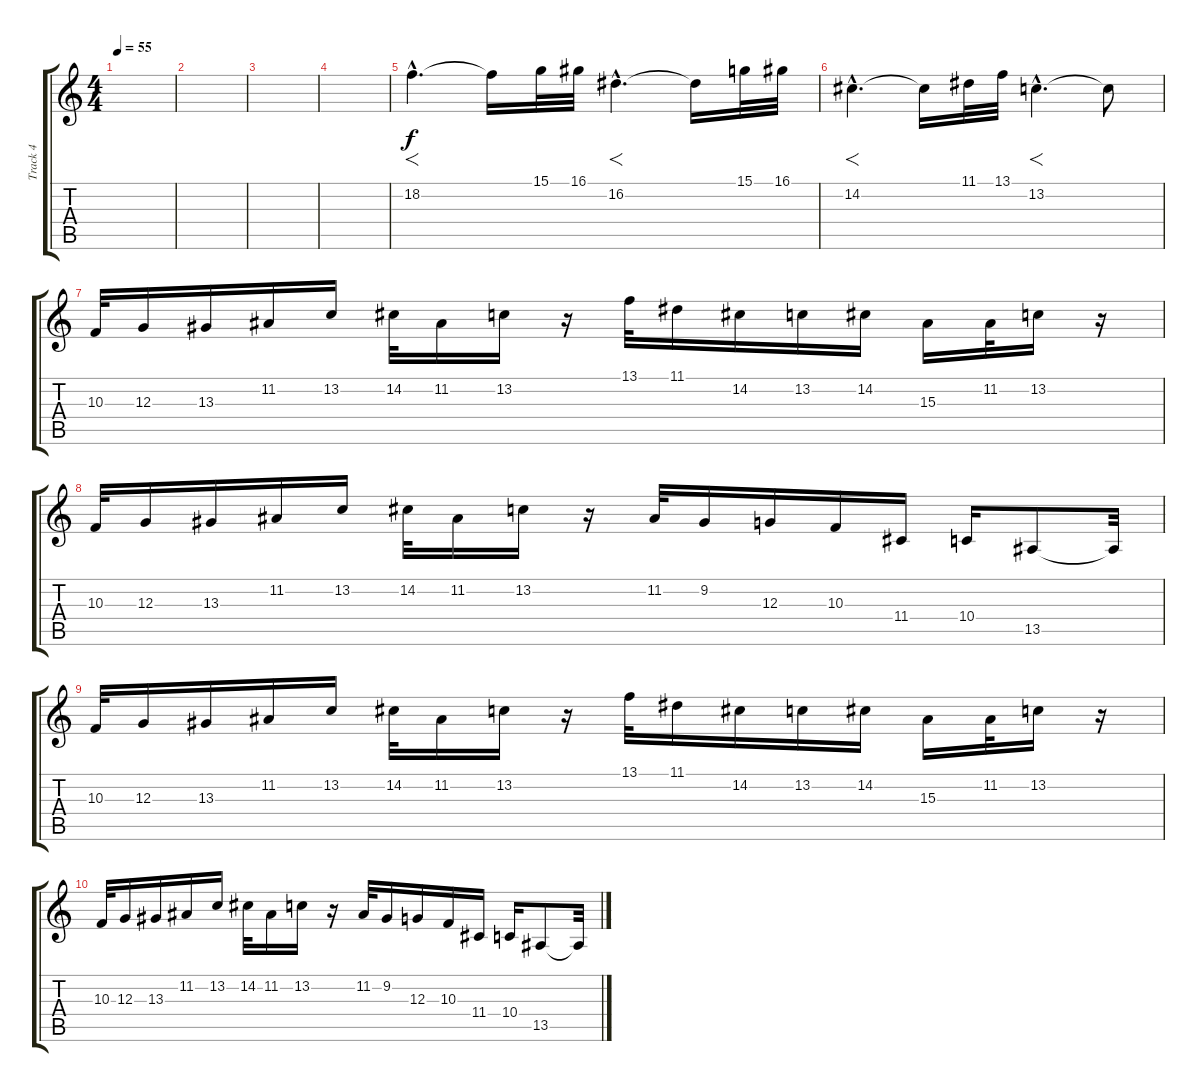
\track ("Track 4" "Track 4") {instrument lead2sawtooth}
\staff {score tabs}
\tuning (E4 B3 G3 D3 A2 E2) {hide}
\ts (4 4)
\tempo 55
\clef g2
\ks c
|
|
|
|
18.2{hac}.4{f d} 18.2{t}.16 15.1.32 16.1.32 16.2{hac}.4{f d} 16.2{t}.16 15.1.32 16.1.32 |
14.2{hac}.4{f d} 14.2{t}.16 11.1.32 13.1.32 13.2{hac}.4{f d} 13.2{t}.8 |
10.3.32 12.3.16 13.3.16 11.2.16 13.2.16 14.2.32 11.2.16 13.2.16 r.16 13.1.32 11.1.16 14.2.16 13.2.16 14.2.16 15.3.16 11.2.32 13.2.16 r.16 |
10.3.32 12.3.16 13.3.16 11.2.16 13.2.16 14.2.32 11.2.16 13.2.16 r.16 11.2.32 9.2.16 12.3.16 10.3.16 11.4.16 10.4.16 13.5.8 13.5{t}.32 |
10.3.32 12.3.16 13.3.16 11.2.16 13.2.16 14.2.32 11.2.16 13.2.16 r.16 13.1.32 11.1.16 14.2.16 13.2.16 14.2.16 15.3.16 11.2.32 13.2.16 r.16 |
10.3.32 12.3.16 13.3.16 11.2.16 13.2.16 14.2.32 11.2.16 13.2.16 r.16 11.2.32 9.2.16 12.3.16 10.3.16 11.4.16 10.4.16 13.5.8 13.5{t}.32
